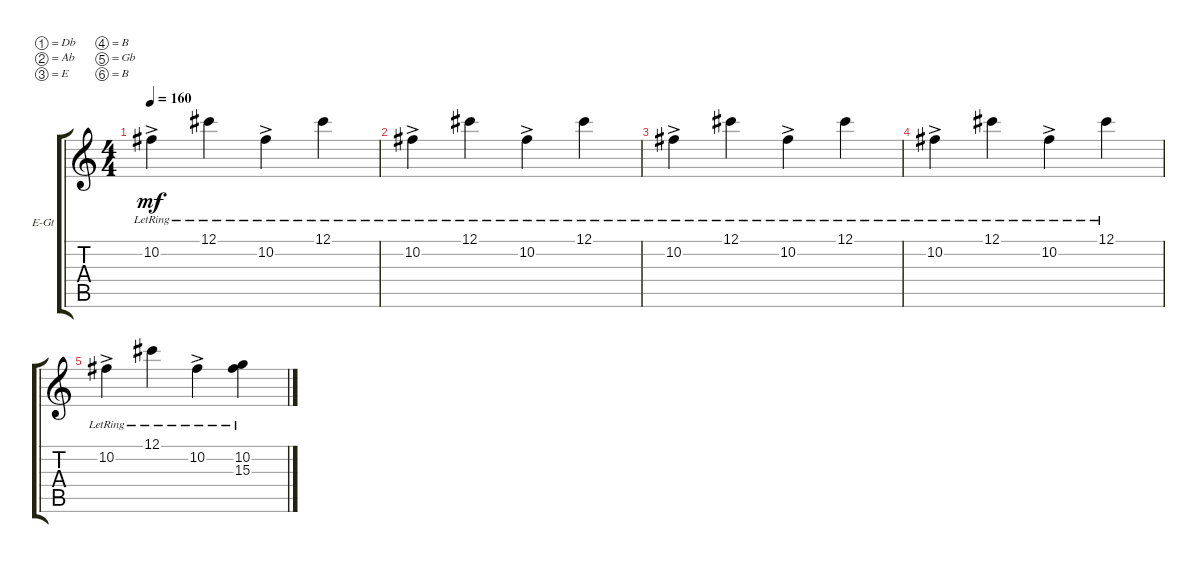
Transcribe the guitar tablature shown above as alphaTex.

\defaultSystemsLayout 4
\bracketExtendMode groupsimilarinstruments
\firstSystemTrackNameOrientation horizontal
\otherSystemsTrackNameOrientation horizontal
\track ("Electric Guitar" "E-Gt") {instrument distortionguitar}
\staff {score tabs}
\tuning (Db4 Ab3 E3 B2 Gb2 B1)
\ts (4 4)
\tempo 160
\clef g2
\ks c
10.2{ac lr}.4{dy mf} 12.1{lr}.4 10.2{ac lr}.4 12.1{lr}.4 |
10.2{ac lr}.4 12.1{lr}.4 10.2{ac lr}.4 12.1{lr}.4 |
10.2{ac lr}.4 12.1{lr}.4 10.2{ac lr}.4 12.1{lr}.4 |
10.2{ac lr}.4 12.1{lr}.4 10.2{ac lr}.4 12.1{lr}.4 |
10.2{ac lr}.4 12.1{lr}.4 10.2{ac lr}.4 (10.2{lr} 15.3).4
